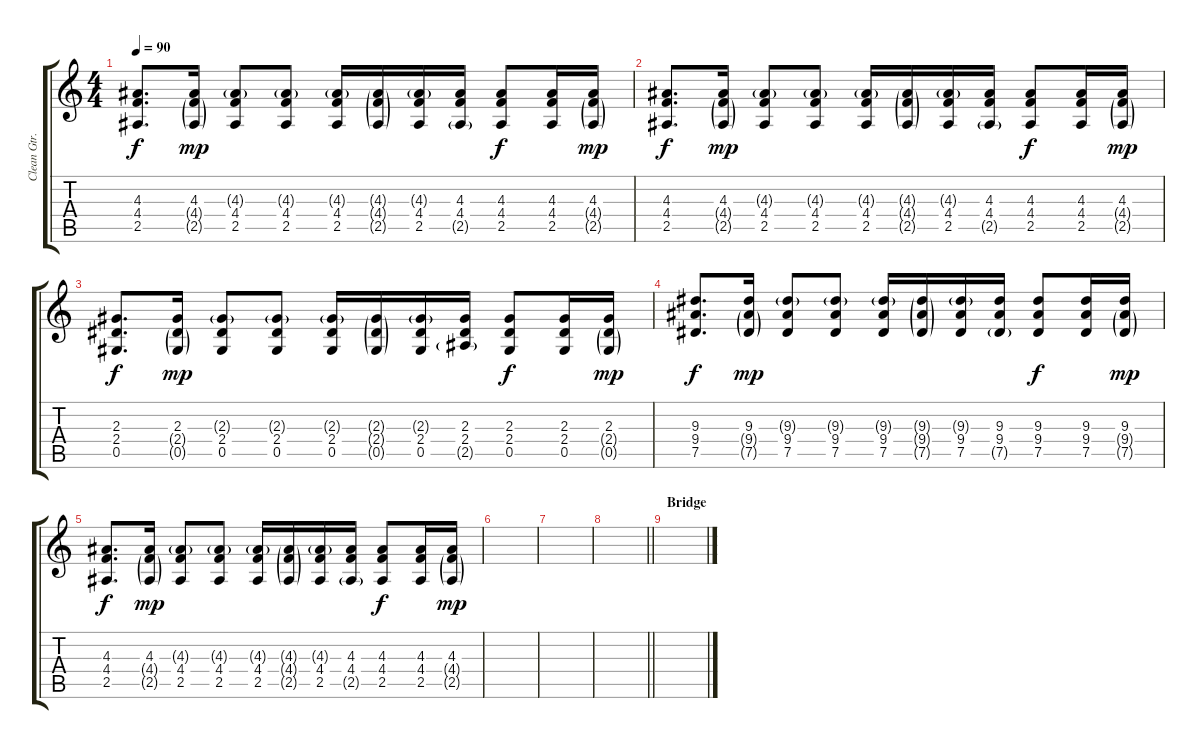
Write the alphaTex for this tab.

\track ("Clean Gtr. 1" "Clean Gtr.") {instrument acousticguitarnylon}
\staff {score tabs}
\tuning (Eb4 Bb3 Gb3 Db3 Ab2 Eb2) {hide}
\ts (4 4)
\tempo 90
\clef g2
\ks c
(4.3 4.4 2.5).8{d dy f} (4.3 4.4{g} 2.5{g}).16{dy mp} (4.3{g} 4.4 2.5).8 (4.3{g} 4.4 2.5).8 (4.3{g} 4.4 2.5).16 (4.3{g} 4.4{g} 2.5{g}).16 (4.3{g} 4.4 2.5).16 (4.3 4.4 2.5{g}).16 (4.3 4.4 2.5).8{dy f} (4.3 4.4 2.5).16 (4.3 4.4{g} 2.5{g}).16{dy mp} |
(4.3 4.4 2.5).8{d dy f} (4.3 4.4{g} 2.5{g}).16{dy mp} (4.3{g} 4.4 2.5).8 (4.3{g} 4.4 2.5).8 (4.3{g} 4.4 2.5).16 (4.3{g} 4.4{g} 2.5{g}).16 (4.3{g} 4.4 2.5).16 (4.3 4.4 2.5{g}).16 (4.3 4.4 2.5).8{dy f} (4.3 4.4 2.5).16 (4.3 4.4{g} 2.5{g}).16{dy mp} |
(2.3 2.4 0.5).8{d dy f} (2.3 2.4{g} 0.5{g}).16{dy mp} (2.3{g} 2.4 0.5).8 (2.3{g} 2.4 0.5).8 (2.3{g} 2.4 0.5).16 (2.3{g} 2.4{g} 0.5{g}).16 (2.3{g} 2.4 0.5).16 (2.3 2.4 2.5{g}).16 (2.3 2.4 0.5).8{dy f} (2.3 2.4 0.5).16 (2.3 2.4{g} 0.5{g}).16{dy mp} |
(9.3 9.4 7.5).8{d dy f} (9.3 9.4{g} 7.5{g}).16{dy mp} (9.3{g} 9.4 7.5).8 (9.3{g} 9.4 7.5).8 (9.3{g} 9.4 7.5).16 (9.3{g} 9.4{g} 7.5{g}).16 (9.3{g} 9.4 7.5).16 (9.3 9.4 7.5{g}).16 (9.3 9.4 7.5).8{dy f} (9.3 9.4 7.5).16 (9.3 9.4{g} 7.5{g}).16{dy mp} |
(4.3 4.4 2.5).8{d dy f} (4.3 4.4{g} 2.5{g}).16{dy mp} (4.3{g} 4.4 2.5).8 (4.3{g} 4.4 2.5).8 (4.3{g} 4.4 2.5).16 (4.3{g} 4.4{g} 2.5{g}).16 (4.3{g} 4.4 2.5).16 (4.3 4.4 2.5{g}).16 (4.3 4.4 2.5).8{dy f} (4.3 4.4 2.5).16 (4.3 4.4{g} 2.5{g}).16{dy mp} |
|
|
\barLineRight lightlight
|
\section ("" "Bridge")
